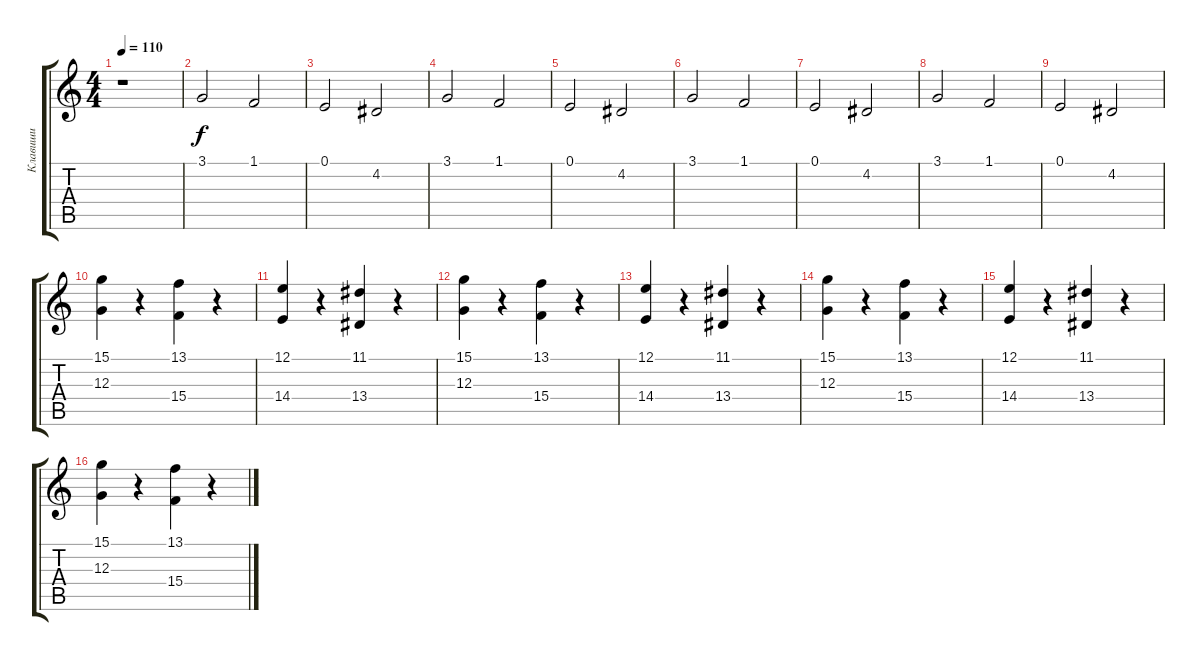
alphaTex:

\track ("Клавиши" "Клавиши") {instrument choiraahs}
\staff {score tabs}
\tuning (E4 B3 G3 D3 A2 E2) {hide}
\ts (4 4)
\tempo 110
\clef g2
\ks c
r.1{dy f} |
3.1.2 1.1.2 |
0.1.2 4.2.2 |
3.1.2 1.1.2 |
0.1.2 4.2.2 |
3.1.2 1.1.2 |
0.1.2 4.2.2 |
3.1.2 1.1.2 |
0.1.2 4.2.2 |
(15.1 12.3).4 r.4 (13.1 15.4).4 r.4 |
(12.1 14.4).4 r.4 (11.1 13.4).4 r.4 |
(15.1 12.3).4 r.4 (13.1 15.4).4 r.4 |
(12.1 14.4).4 r.4 (11.1 13.4).4 r.4 |
(15.1 12.3).4 r.4 (13.1 15.4).4 r.4 |
(12.1 14.4).4 r.4 (11.1 13.4).4 r.4 |
(15.1 12.3).4 r.4 (13.1 15.4).4 r.4
